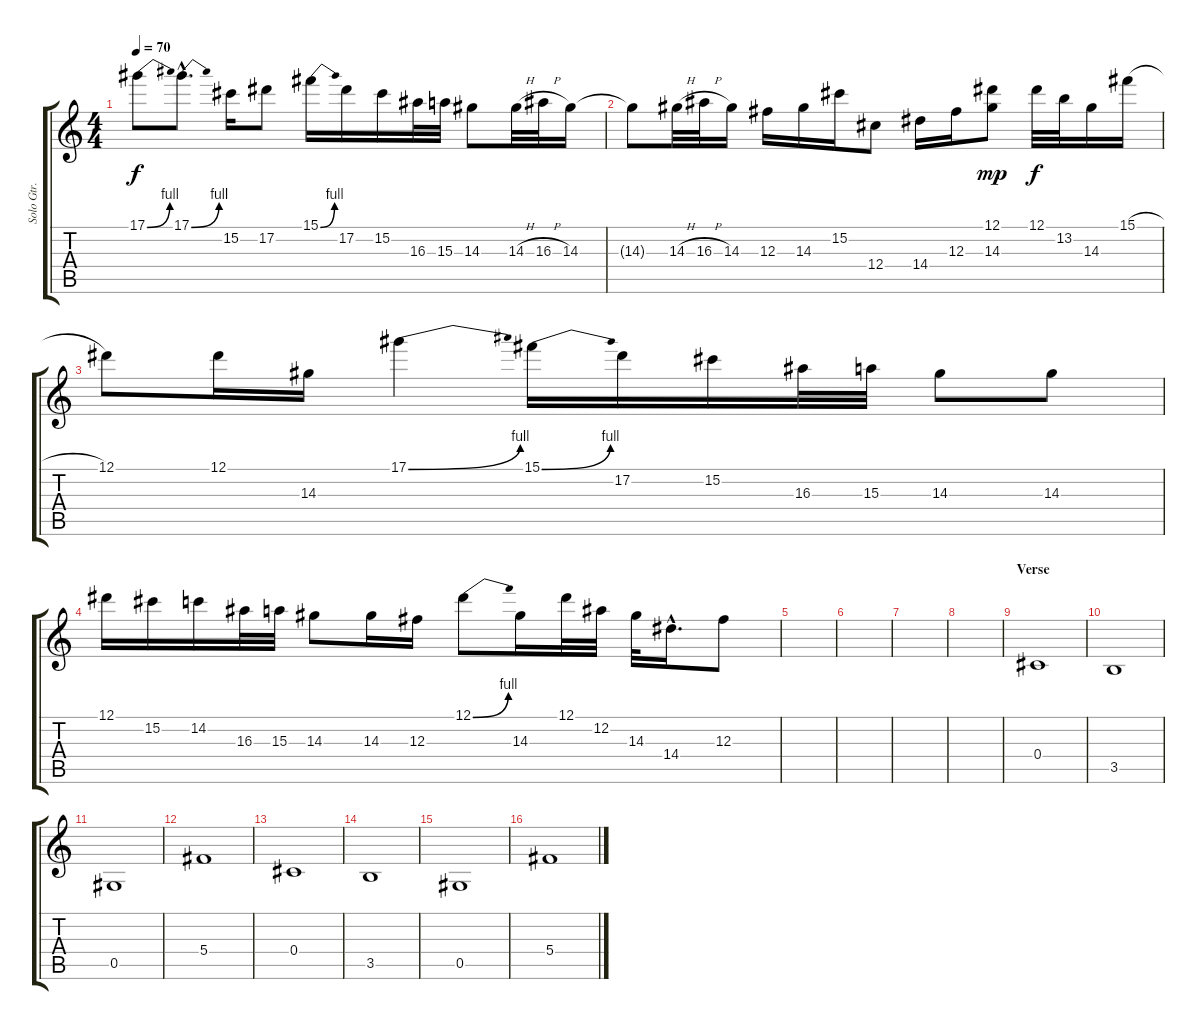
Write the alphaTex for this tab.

\track ("Solo Gtr." "Solo Gtr.") {instrument overdrivenguitar}
\staff {score tabs}
\tuning (Eb4 Bb3 Gb3 Db3 Ab2 Eb2) {hide}
\ts (4 4)
\tempo 70
\clef g2
\ks c
17.1{be (bend 0 0 60 4)}.8{dy f} 17.1{be (bend 0 0 60 4) hac}.8{d} 15.2.16 17.2.8 15.1{be (bend 0 0 60 4)}.16 17.2.16 15.2.16 16.3.32 15.3.32 14.3.8 14.3{h}.32 16.3{h}.32 14.3.16 |
14.3{t}.8 14.3{h}.32 16.3{h}.32 14.3.16 12.3.16 14.3.16 15.2.16 12.4.8 14.4.16 12.3.16 (12.1 14.3).8{dy mp} 12.1.32{dy f} 13.2.32 14.3.16 15.1{h}.16 |
12.1.8 12.1.16 14.3.16 17.1{be (bend 0 0 60 4)}.4 15.1{be (bend 0 0 60 4)}.16 17.2.16 15.2.16 16.3.32 15.3.32 14.3.8 14.3.8 |
12.1.16 15.2.16 14.2.16 16.3.32 15.3.32 14.3.8 14.3.16 12.3.16 12.1{be (bend 0 0 60 4)}.8 14.3.16 12.1.32 12.2.32 14.3.32 14.4{hac}.16{d} 12.3.8 |
|
|
|
|
\section ("" "Verse")
0.4.1{volume 8} |
3.5.1 |
0.5.1 |
5.4.1 |
0.4.1 |
3.5.1 |
0.5.1 |
5.4.1
